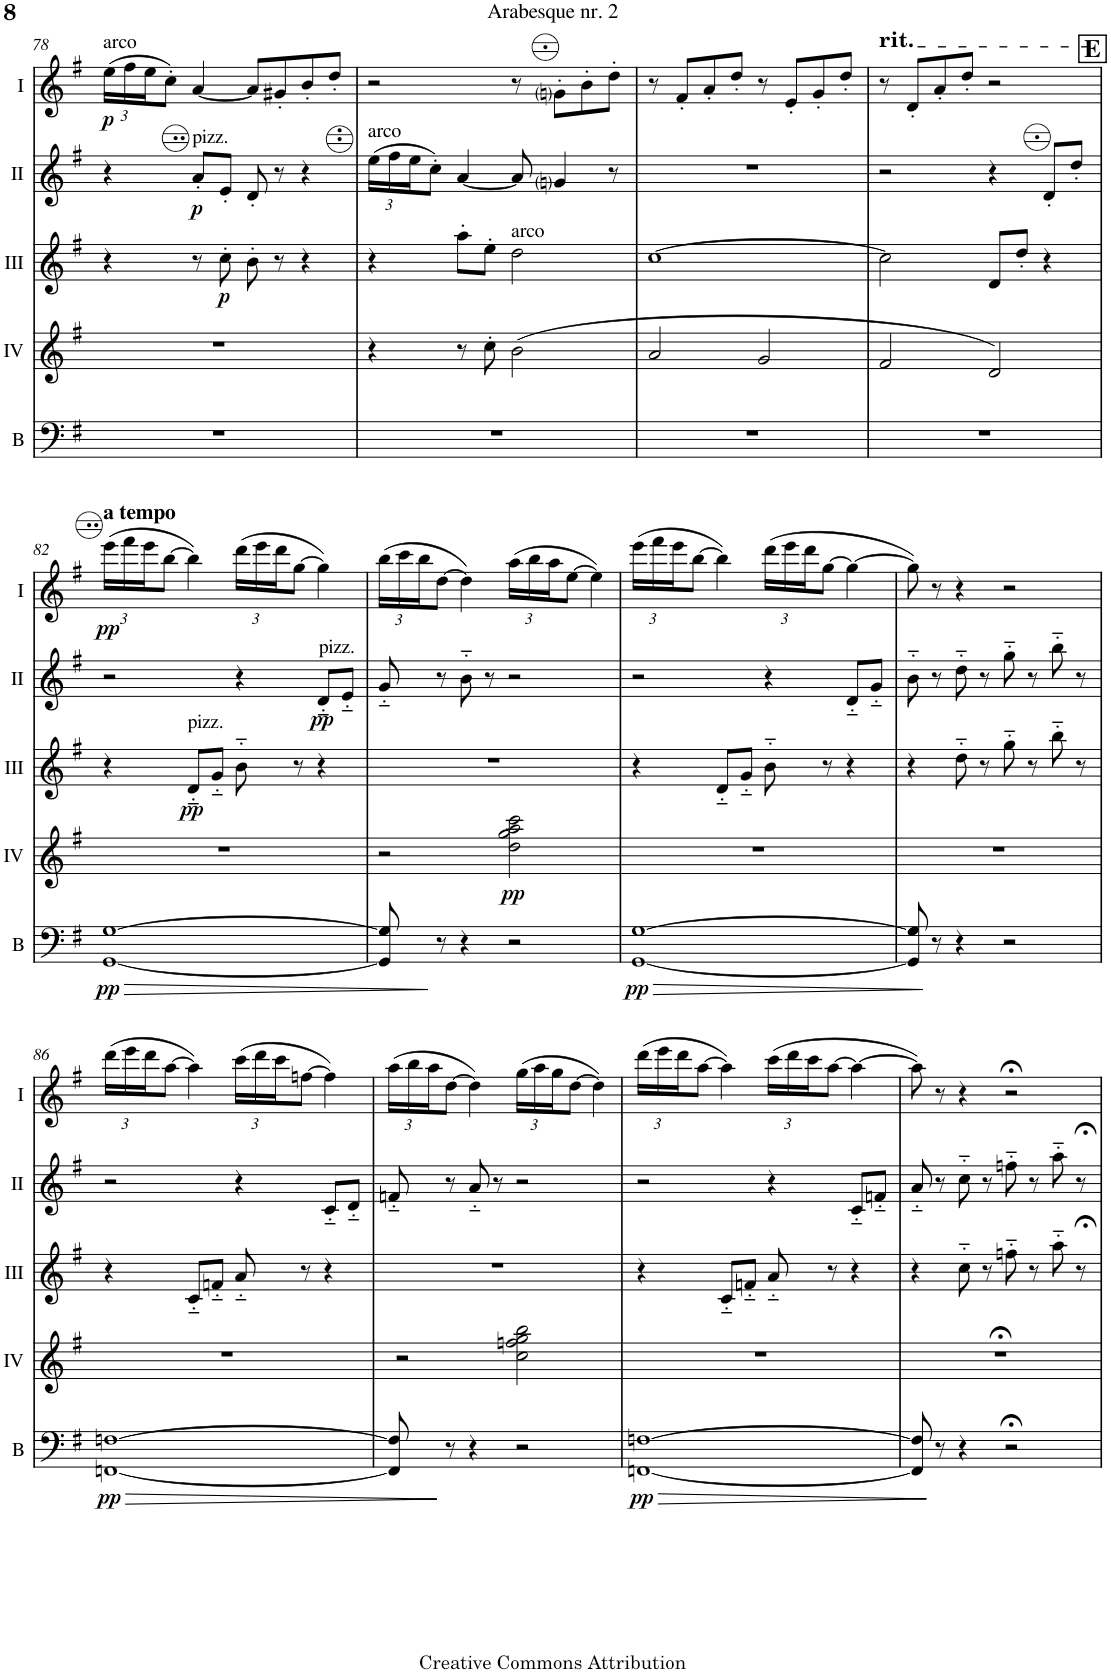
**kern	**dynam	**kern	**dynam	**kern	**dynam	**kern	**dynam	**kern	**dynam
*part5	*part5	*part4	*part4	*part3	*part3	*part2	*part2	*part1	*part1
*staff5	*staff5	*staff4	*staff4	*staff3	*staff3	*staff2	*staff2	*staff1	*staff1
*I"Bass	*	*I"Acc. 4	*	*I"Acc. 3	*	*I"Acc. 2	*	*I"Acc. 1	*
*I'B	*	*	*	*	*	*	*	*	*
!!LO:PB:g=z
*clefF4	*	*clefG2	*	*clefG2	*	*clefG2	*	*clefG2	*
*Trd7c12	*	*Trd7c12	*	*Trd7c12	*	*	*	*	*
*k[f#]	*	*k[f#]	*	*k[f#]	*	*k[f#]	*	*k[f#]	*
*M4/4	*	*M4/4	*	*M4/4	*	*M4/4	*	*M4/4	*
*	*	*	*	*	*	*	*	*Xbrackettup	*
=78	=78	=78	=78	=78	=78	=78	=78	=78	=78
!	!	!	!	!	!	!	!	!LO:TX:a:t=arco	!
!	!	!	!	!	!	!	!	!	!LO:DY:b
1r	.	1r	.	4r	.	4r	.	(24ee\LL	p
.	.	.	.	.	.	.	.	24ff#\	.
.	.	.	.	.	.	.	.	24ee\J	.
.	.	.	.	.	.	.	.	8cc'\J)	.
!	!	!	!	!	!	!LO:TX:a:t=pizz.	!	!	!
!	!	!	!	!	!	!	!LO:DY:b	!	!
.	.	.	.	8r	.	8a'/L	p	[4a/	.
!	!	!	!	!	!LO:DY:b	!	!	!	!
.	.	.	.	8cc'\	p	8e'/J	.	.	.
.	.	.	.	8b'\	.	8d'/	.	8a/L]	.
.	.	.	.	8r	.	8r	.	8g#X'/	.
.	.	.	.	4r	.	4r	.	8b'/	.
.	.	.	.	.	.	.	.	8dd'/J	.
=79	=79	=79	=79	=79	=79	=79	=79	=79	=79
*	*	*	*	*	*	*Xbrackettup	*	*	*
!	!	!	!	!	!	!LO:TX:a:t=arco	!	!	!
1r	.	4r	.	4r	.	(24ee\LL	.	2r	.
.	.	.	.	.	.	24ff#\	.	.	.
.	.	.	.	.	.	24ee\J	.	.	.
.	.	.	.	.	.	8cc'\J)	.	.	.
.	.	8r	.	8aa'\L	.	[4a/	.	.	.
.	.	8cc'\	.	8ee'\J	.	.	.	.	.
!	!	!	!	!LO:TX:a:t=arco	!	!	!	!	!
.	.	(2b\	.	2dd\	.	8a/]	.	8r	.
.	.	.	.	.	.	4gni/	.	8gni'\L	.
.	.	.	.	.	.	.	.	8b'\	.
.	.	.	.	.	.	8r	.	8dd'\J	.
=80	=80	=80	=80	=80	=80	=80	=80	=80	=80
1r	.	2a/	.	[1cc	.	1r	.	8r	.
.	.	.	.	.	.	.	.	8f#'/L	.
.	.	.	.	.	.	.	.	8a'/	.
.	.	.	.	.	.	.	.	8dd'/J	.
.	.	2g/	.	.	.	.	.	8r	.
.	.	.	.	.	.	.	.	8e'/L	.
.	.	.	.	.	.	.	.	8g'/	.
.	.	.	.	.	.	.	.	8dd'/J	.
!!LO:REH:place=s1:a:B:cj:fs=14:t=E:qo=4
=81	=81	=81	=81	=81	=81	=81	=81	=81	=81
!	!	!	!	!	!	!	!	!LO:TX:a:t=rit.	!
1r	.	2f#/	.	2cc\]	.	2r	.	8r	.
.	.	.	.	.	.	.	.	8d'/L	.
.	.	.	.	.	.	.	.	8a'/	.
.	.	.	.	.	.	.	.	8dd'/J	.
.	.	2d/)	.	8d/L	.	4r	.	2r	.
.	.	.	.	8dd'/J	.	.	.	.	.
.	.	.	.	4r	.	8d'/L	.	.	.
.	.	.	.	.	.	8dd'/J	.	.	.
!!LO:LB:g=z
=82	=82	=82	=82	=82	=82	=82	=82	=82	=82
!	!	!	!	!	!	!	!	!LO:TX:a:B:t=a tempo	!
!	!LO:HP:b	!	!	!	!	!	!	!	!
!	!LO:DY:n=1:b	!	!	!	!	!	!	!	!LO:DY:b
[1GG [1G	> pp	1r	.	4r	.	2r	.	(24eee\LL	pp
.	.	.	.	.	.	.	.	24fff#\	.
.	.	.	.	.	.	.	.	24eee\J	.
.	.	.	.	.	.	.	.	[8bb\J	.
!	!	!	!	!LO:TX:a:t=pizz.	!	!	!	!	!
!	!	!	!	!	!LO:DY:b	!	!	!	!
.	.	.	.	8d/L	pp	.	.	4bb\])	.
.	.	.	.	8g/J	.	.	.	.	.
.	.	.	.	8b\	.	4r	.	(24ddd\LL	.
.	.	.	.	.	.	.	.	24eee\	.
.	.	.	.	.	.	.	.	24ddd\J	.
.	.	.	.	8r	.	.	.	[8gg\J	.
!	!	!	!	!	!	!LO:TX:a:t=pizz.	!	!	!
!	!	!	!	!	!	!	!LO:DY:b	!	!
.	.	.	.	4r	.	8d/L	pp	4gg\])	.
.	.	.	.	.	.	8e/J	.	.	.
=83	=83	=83	=83	=83	=83	=83	=83	=83	=83
8GG/] 8G/]	.	2r	.	1r	.	8g/	.	(24bb\LL	.
.	.	.	.	.	.	.	.	24ccc\	.
.	.	.	.	.	.	.	.	24bb\J	.
8r	]	.	.	.	.	8r	.	[8dd\J	.
4r	.	.	.	.	.	8b\	.	4dd\])	.
.	.	.	.	.	.	8r	.	.	.
!	!	!	!LO:DY:b	!	!	!	!	!	!
2r	.	2dd\ 2gg\ 2aa\ 2ccc\	pp	.	.	2r	.	(24aa\LL	.
.	.	.	.	.	.	.	.	24bb\	.
.	.	.	.	.	.	.	.	24aa\J	.
.	.	.	.	.	.	.	.	[8ee\J	.
.	.	.	.	.	.	.	.	4ee\])	.
=84	=84	=84	=84	=84	=84	=84	=84	=84	=84
!	!LO:HP:b	!	!	!	!	!	!	!	!
!	!LO:DY:n=1:b	!	!	!	!	!	!	!	!
[1GG [1G	> pp	1r	.	4r	.	2r	.	(24eee\LL	.
.	.	.	.	.	.	.	.	24fff#\	.
.	.	.	.	.	.	.	.	24eee\J	.
.	.	.	.	.	.	.	.	[8bb\J	.
.	.	.	.	8d/L	.	.	.	4bb\])	.
.	.	.	.	8g/J	.	.	.	.	.
.	.	.	.	8b\	.	4r	.	(24ddd\LL	.
.	.	.	.	.	.	.	.	24eee\	.
.	.	.	.	.	.	.	.	24ddd\J	.
.	.	.	.	8r	.	.	.	[8gg\J	.
.	.	.	.	4r	.	8d/L	.	4gg\_	.
.	.	.	.	.	.	8g/J	.	.	.
=85	=85	=85	=85	=85	=85	=85	=85	=85	=85
8GG/] 8G/]	.	1r	.	4r	.	8b\	.	8gg\])	.
8r	]	.	.	.	.	8r	.	8r	.
4r	.	.	.	8dd\	.	8dd\	.	4r	.
.	.	.	.	8r	.	8r	.	.	.
2r	.	.	.	8gg\	.	8gg\	.	2r	.
.	.	.	.	8r	.	8r	.	.	.
.	.	.	.	8bb\	.	8bb\	.	.	.
.	.	.	.	8r	.	8r	.	.	.
!!LO:LB:g=z
=86	=86	=86	=86	=86	=86	=86	=86	=86	=86
!	!LO:HP:b	!	!	!	!	!	!	!	!
!	!LO:DY:n=1:b	!	!	!	!	!	!	!	!
[1FFn [1Fn	> pp	1r	.	4r	.	2r	.	(24ddd\LL	.
.	.	.	.	.	.	.	.	24eee\	.
.	.	.	.	.	.	.	.	24ddd\J	.
.	.	.	.	.	.	.	.	[8aa\J	.
.	.	.	.	8c/L	.	.	.	4aa\])	.
.	.	.	.	8fn/J	.	.	.	.	.
.	.	.	.	8a/	.	4r	.	(24ccc\LL	.
.	.	.	.	.	.	.	.	24ddd\	.
.	.	.	.	.	.	.	.	24ccc\J	.
.	.	.	.	8r	.	.	.	[8ffn\J	.
.	.	.	.	4r	.	8c/L	.	4ff\])	.
.	.	.	.	.	.	8d/J	.	.	.
=87	=87	=87	=87	=87	=87	=87	=87	=87	=87
8FF/] 8F/]	.	2r	.	1r	.	8fn/	.	(24aa\LL	.
.	.	.	.	.	.	.	.	24bb\	.
.	.	.	.	.	.	.	.	24aa\J	.
8r	]	.	.	.	.	8r	.	[8dd\J	.
4r	.	.	.	.	.	8a/	.	4dd\])	.
.	.	.	.	.	.	8r	.	.	.
2r	.	2cc\ 2ffn\ 2gg\ 2bb\	.	.	.	2r	.	(24gg\LL	.
.	.	.	.	.	.	.	.	24aa\	.
.	.	.	.	.	.	.	.	24gg\J	.
.	.	.	.	.	.	.	.	[8dd\J	.
.	.	.	.	.	.	.	.	4dd\])	.
=88	=88	=88	=88	=88	=88	=88	=88	=88	=88
!	!LO:HP:b	!	!	!	!	!	!	!	!
!	!LO:DY:n=1:b	!	!	!	!	!	!	!	!
[1FFn [1Fn	> pp	1r	.	4r	.	2r	.	(24ddd\LL	.
.	.	.	.	.	.	.	.	24eee\	.
.	.	.	.	.	.	.	.	24ddd\J	.
.	.	.	.	.	.	.	.	[8aa\J	.
.	.	.	.	8c/L	.	.	.	4aa\])	.
.	.	.	.	8fn/J	.	.	.	.	.
.	.	.	.	8a/	.	4r	.	(24ccc\LL	.
.	.	.	.	.	.	.	.	24ddd\	.
.	.	.	.	.	.	.	.	24ccc\J	.
.	.	.	.	8r	.	.	.	[8aa\J	.
.	.	.	.	4r	.	8c/L	.	4aa\_	.
.	.	.	.	.	.	8fn/J	.	.	.
=89	=89	=89	=89	=89	=89	=89	=89	=89	=89
8FF/] 8F/]	.	1r;<	.	4r	.	8a/	.	8aa\])	.
8r	]	.	.	.	.	8r	.	8r	.
4r	.	.	.	8cc\	.	8cc\	.	4r	.
.	.	.	.	8r	.	8r	.	.	.
2r;<	.	.	.	8ffn\	.	8ffn\	.	2r;<	.
.	.	.	.	8r	.	8r	.	.	.
.	.	.	.	8aa\	.	8aa\	.	.	.
.	.	.	.	8r;<	.	8r;<	.	.	.
=	=	=	=	=	=	=	=	=	=
*-	*-	*-	*-	*-	*-	*-	*-	*-	*-
